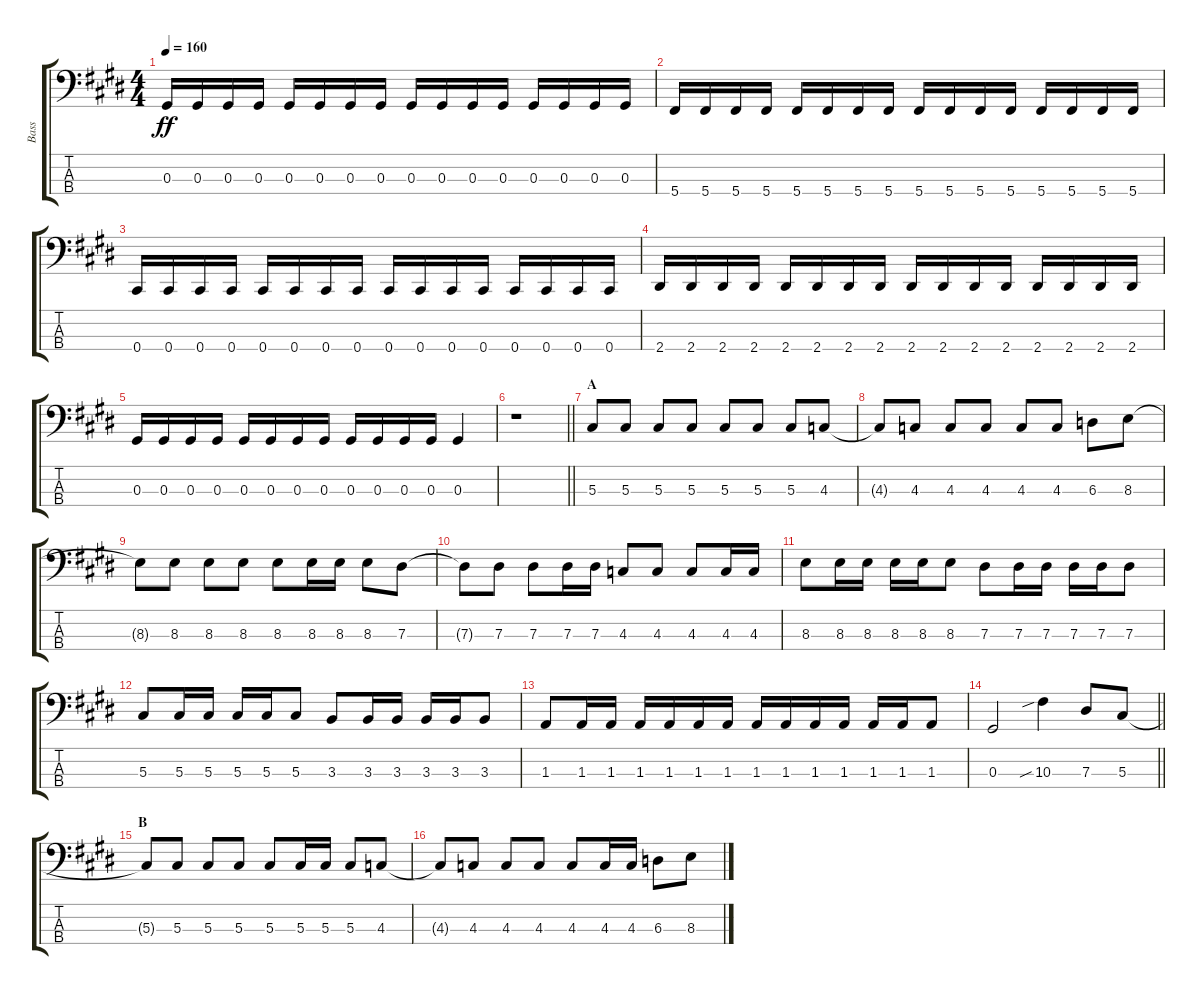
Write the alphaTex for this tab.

\track ("Bass" "Bass") {instrument electricbasspick}
\staff {score tabs}
\tuning (Gb2 Db2 Ab1 Db1) {hide}
\ts (4 4)
\tempo 160
\clef f4
\ks e
0.3.16{dy ff} 0.3.16 0.3.16 0.3.16 0.3.16 0.3.16 0.3.16 0.3.16 0.3.16 0.3.16 0.3.16 0.3.16 0.3.16 0.3.16 0.3.16 0.3.16 |
5.4.16 5.4.16 5.4.16 5.4.16 5.4.16 5.4.16 5.4.16 5.4.16 5.4.16 5.4.16 5.4.16 5.4.16 5.4.16 5.4.16 5.4.16 5.4.16 |
0.4.16 0.4.16 0.4.16 0.4.16 0.4.16 0.4.16 0.4.16 0.4.16 0.4.16 0.4.16 0.4.16 0.4.16 0.4.16 0.4.16 0.4.16 0.4.16 |
2.4.16 2.4.16 2.4.16 2.4.16 2.4.16 2.4.16 2.4.16 2.4.16 2.4.16 2.4.16 2.4.16 2.4.16 2.4.16 2.4.16 2.4.16 2.4.16 |
0.3.16 0.3.16 0.3.16 0.3.16 0.3.16 0.3.16 0.3.16 0.3.16 0.3.16 0.3.16 0.3.16 0.3.16 0.3.4 |
\barLineRight lightlight
r.1 |
\section ("" "A")
5.3.8 5.3.8 5.3.8 5.3.8 5.3.8 5.3.8 5.3.8 4.3.8 |
4.3{t}.8 4.3.8 4.3.8 4.3.8 4.3.8 4.3.8 6.3.8 8.3.8 |
8.3{t}.8 8.3.8 8.3.8 8.3.8 8.3.8 8.3.16 8.3.16 8.3.8 7.3.8 |
7.3{t}.8 7.3.8 7.3.8 7.3.16 7.3.16 4.3.8 4.3.8 4.3.8 4.3.16 4.3.16 |
8.3.8 8.3.16 8.3.16 8.3.16 8.3.16 8.3.8 7.3.8 7.3.16 7.3.16 7.3.16 7.3.16 7.3.8 |
5.3.8 5.3.16 5.3.16 5.3.16 5.3.16 5.3.8 3.3.8 3.3.16 3.3.16 3.3.16 3.3.16 3.3.8 |
1.3.8 1.3.16 1.3.16 1.3.16 1.3.16 1.3.16 1.3.16 1.3.16 1.3.16 1.3.16 1.3.16 1.3.16 1.3.16 1.3.8 |
\barLineRight lightlight
0.3.2 10.3{sib}.4 7.3.8 5.3.8 |
\section ("" "B")
5.3{t}.8 5.3.8 5.3.8 5.3.8 5.3.8 5.3.16 5.3.16 5.3.8 4.3.8 |
4.3{t}.8 4.3.8 4.3.8 4.3.8 4.3.8 4.3.16 4.3.16 6.3.8 8.3.8
